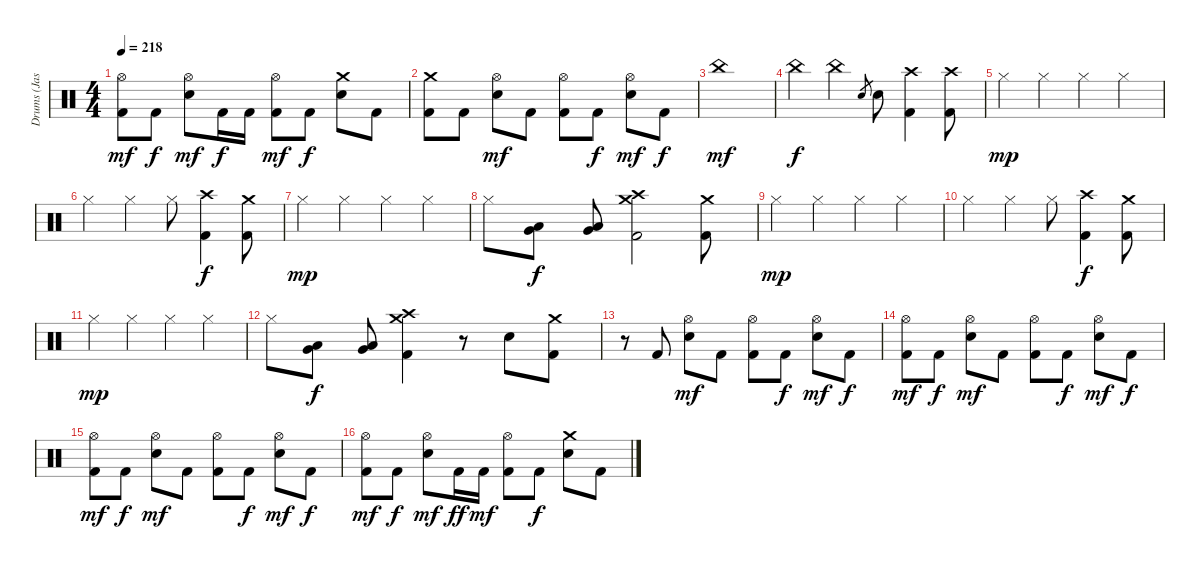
\track ("Drums (Jaska)" "Drums (Jas") {instrument percussion}
\staff {score}
\articulation defaults
\ts (4 4)
\tempo 218
\clef neutral
\ks c
("Hi-Hat (open)" "Kick (hit) 2").8{dy mf} "Kick (hit) 2".8{dy f} ("Hi-Hat (open)" "Electric Snare (hit)").8{dy mf} "Kick (hit) 2".16{dy f} "Kick (hit) 2".16 ("Hi-Hat (open)" "Kick (hit) 2").8{dy mf} "Kick (hit) 2".8{dy f} ("Crash medium (hit)" "Electric Snare (hit)").8 "Kick (hit) 2".8 |
("Crash medium (hit)" "Kick (hit) 2").8 "Kick (hit) 2".8 ("Hi-Hat (open)" "Electric Snare (hit)").8{dy mf} "Kick (hit) 2".8 ("Hi-Hat (open)" "Kick (hit) 2").8 "Kick (hit) 2".8{dy f} ("Hi-Hat (open)" "Electric Snare (hit)").8{dy mf} "Kick (hit) 2".8{dy f} |
"China (hit)".1{dy mf} |
"China (hit)".4{dy f} "China (hit)".4 "Electric Snare (hit)".8{gr} "Electric Snare (hit)".8 ("Crash high (hit)" "Kick (hit) 2").4 ("Crash high (hit)" "Kick (hit) 2").8 |
"Hi-Hat (closed)".4{dy mp} "Hi-Hat (closed)".4 "Hi-Hat (closed)".4 "Hi-Hat (closed)".4 |
"Hi-Hat (closed)".4 "Hi-Hat (closed)".4 "Hi-Hat (closed)".8 ("Crash high (hit)" "Kick (hit) 2").4{dy f} ("Crash medium (hit)" "Kick (hit) 2").8 |
"Hi-Hat (closed)".4{dy mp} "Hi-Hat (closed)".4 "Hi-Hat (closed)".4 "Hi-Hat (closed)".4 |
"Hi-Hat (closed)".8 ("Low Floor Tom (hit)" "Very Low Tom (hit)").8{dy f} ("Low Floor Tom (hit)" "Very Low Tom (hit)").8 ("Crash medium (hit)" "Crash high (hit)" "Kick (hit) 2").2 ("Crash medium (hit)" "Kick (hit) 2").8 |
"Hi-Hat (closed)".4{dy mp} "Hi-Hat (closed)".4 "Hi-Hat (closed)".4 "Hi-Hat (closed)".4 |
"Hi-Hat (closed)".4 "Hi-Hat (closed)".4 "Hi-Hat (closed)".8 ("Crash high (hit)" "Kick (hit) 2").4{dy f} ("Crash medium (hit)" "Kick (hit) 2").8 |
"Hi-Hat (closed)".4{dy mp} "Hi-Hat (closed)".4 "Hi-Hat (closed)".4 "Hi-Hat (closed)".4 |
"Hi-Hat (closed)".8 ("Low Floor Tom (hit)" "Very Low Tom (hit)").8{dy f} ("Low Floor Tom (hit)" "Very Low Tom (hit)").8 ("Crash medium (hit)" "Crash high (hit)" "Kick (hit) 2").4 r.8 "Electric Snare (hit)".8 ("Crash medium (hit)" "Kick (hit) 2").8 |
r.8 "Kick (hit) 2".8 ("Hi-Hat (open)" "Electric Snare (hit)").8{dy mf} "Kick (hit) 2".8 ("Hi-Hat (open)" "Kick (hit) 2").8 "Kick (hit) 2".8{dy f} ("Hi-Hat (open)" "Electric Snare (hit)").8{dy mf} "Kick (hit) 2".8{dy f} |
("Hi-Hat (open)" "Kick (hit) 2").8{dy mf} "Kick (hit) 2".8{dy f} ("Hi-Hat (open)" "Electric Snare (hit)").8{dy mf} "Kick (hit) 2".8 ("Hi-Hat (open)" "Kick (hit) 2").8 "Kick (hit) 2".8{dy f} ("Hi-Hat (open)" "Electric Snare (hit)").8{dy mf} "Kick (hit) 2".8{dy f} |
("Hi-Hat (open)" "Kick (hit) 2").8{dy mf} "Kick (hit) 2".8{dy f} ("Hi-Hat (open)" "Electric Snare (hit)").8{dy mf} "Kick (hit) 2".8 ("Hi-Hat (open)" "Kick (hit) 2").8 "Kick (hit) 2".8{dy f} ("Hi-Hat (open)" "Electric Snare (hit)").8{dy mf} "Kick (hit) 2".8{dy f} |
("Hi-Hat (open)" "Kick (hit) 2").8{dy mf} "Kick (hit) 2".8{dy f} ("Hi-Hat (open)" "Electric Snare (hit)").8{dy mf} "Kick (hit) 2".16{dy ff} "Kick (hit) 2".16{dy mf} ("Hi-Hat (open)" "Kick (hit) 2").8 "Kick (hit) 2".8{dy f} ("Crash medium (hit)" "Electric Snare (hit)").8 "Kick (hit) 2".8
